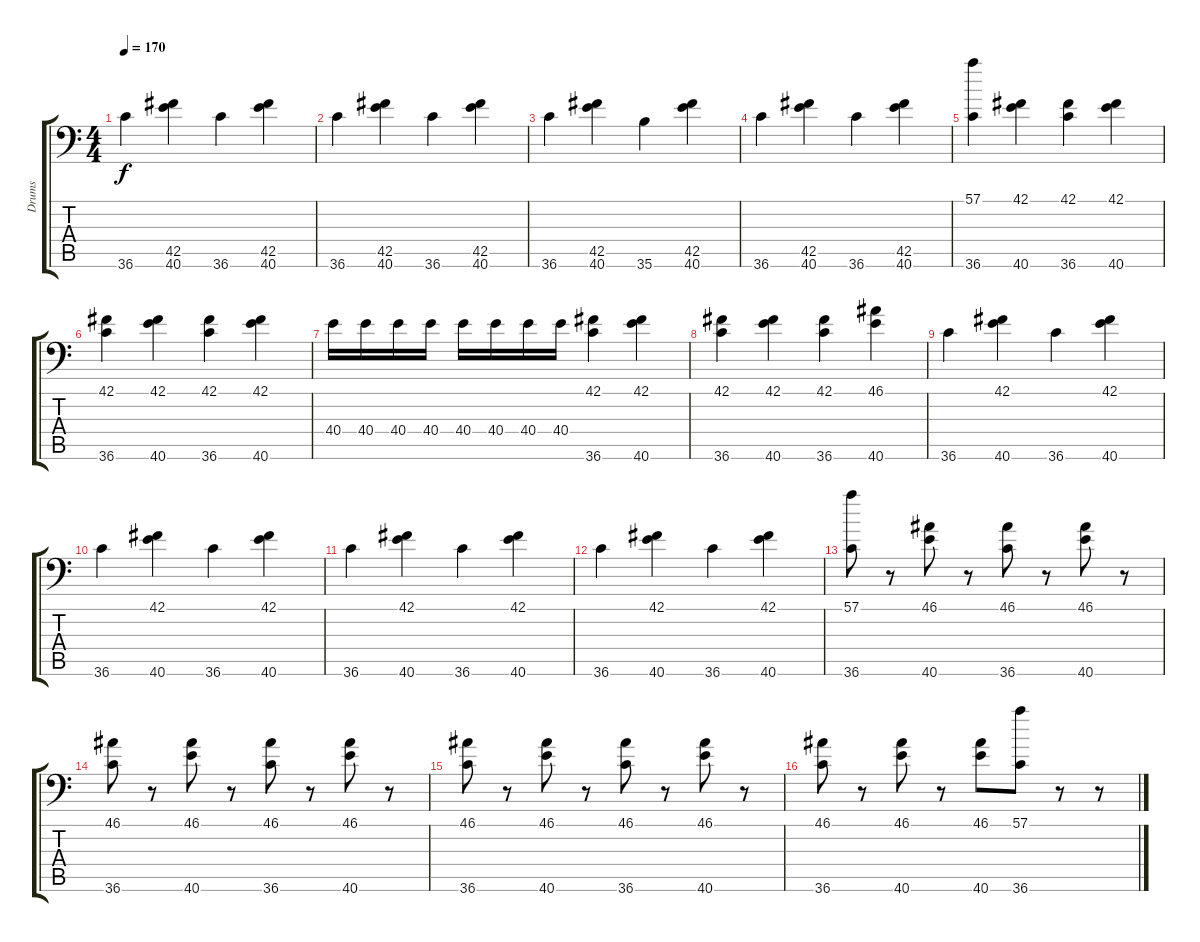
\track ("Drums" "Drums") {instrument acousticgrandpiano}
\staff {score tabs}
\tuning (C-1 C-1 C-1 C-1 C-1 C-1) {hide}
\ts (4 4)
\tempo 170
\clef f4
\ks c
36.6.4{dy f} (42.5 40.6).4 36.6.4 (42.5 40.6).4 |
36.6.4 (42.5 40.6).4 36.6.4 (42.5 40.6).4 |
36.6.4 (42.5 40.6).4 35.6.4 (42.5 40.6).4 |
36.6.4 (42.5 40.6).4 36.6.4 (42.5 40.6).4 |
(57.1 36.6).4 (42.1 40.6).4 (42.1 36.6).4 (42.1 40.6).4 |
(42.1 36.6).4 (42.1 40.6).4 (42.1 36.6).4 (42.1 40.6).4 |
40.4.16 40.4.16 40.4.16 40.4.16 40.4.16 40.4.16 40.4.16 40.4.16 (42.1 36.6).4 (42.1 40.6).4 |
(42.1 36.6).4 (42.1 40.6).4 (42.1 36.6).4 (46.1 40.6).4 |
36.6.4 (42.1 40.6).4 36.6.4 (42.1 40.6).4 |
36.6.4 (42.1 40.6).4 36.6.4 (42.1 40.6).4 |
36.6.4 (42.1 40.6).4 36.6.4 (42.1 40.6).4 |
36.6.4 (42.1 40.6).4 36.6.4 (42.1 40.6).4 |
(57.1 36.6).8 r.8 (46.1 40.6).8 r.8 (46.1 36.6).8 r.8 (46.1 40.6).8 r.8 |
(46.1 36.6).8 r.8 (46.1 40.6).8 r.8 (46.1 36.6).8 r.8 (46.1 40.6).8 r.8 |
(46.1 36.6).8 r.8 (46.1 40.6).8 r.8 (46.1 36.6).8 r.8 (46.1 40.6).8 r.8 |
(46.1 36.6).8 r.8 (46.1 40.6).8 r.8 (46.1 40.6).8 (57.1 36.6).8 r.8 r.8
